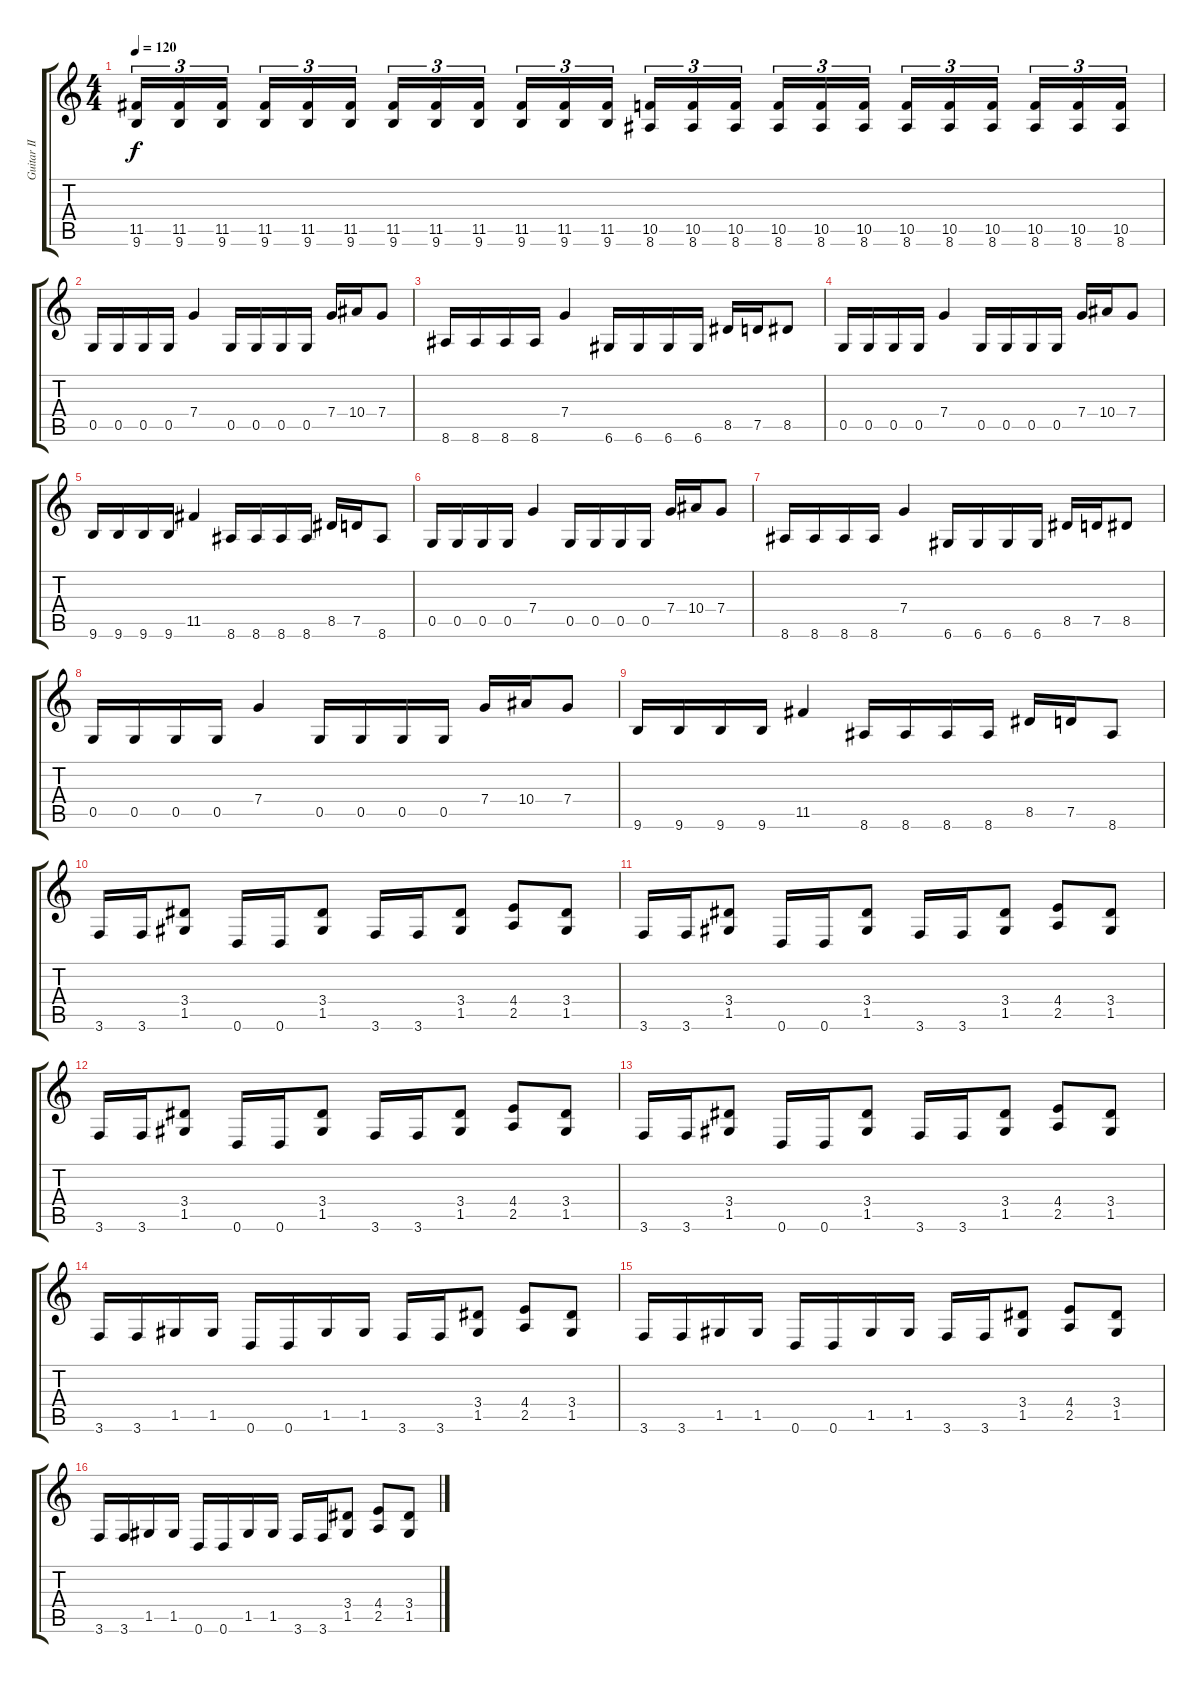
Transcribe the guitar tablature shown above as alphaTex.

\track ("Guitar II" "Guitar II") {instrument distortionguitar}
\staff {score tabs}
\tuning (D4 A3 F3 C3 G2 D2) {hide}
\ts (4 4)
\tempo 120
\clef g2
\ks c
(11.5 9.6).16{tu (3 2) dy f} (11.5 9.6).16{tu (3 2)} (11.5 9.6).16{tu (3 2)} (11.5 9.6).16{tu (3 2)} (11.5 9.6).16{tu (3 2)} (11.5 9.6).16{tu (3 2)} (11.5 9.6).16{tu (3 2)} (11.5 9.6).16{tu (3 2)} (11.5 9.6).16{tu (3 2)} (11.5 9.6).16{tu (3 2)} (11.5 9.6).16{tu (3 2)} (11.5 9.6).16{tu (3 2)} (10.5 8.6).16{tu (3 2)} (10.5 8.6).16{tu (3 2)} (10.5 8.6).16{tu (3 2)} (10.5 8.6).16{tu (3 2)} (10.5 8.6).16{tu (3 2)} (10.5 8.6).16{tu (3 2)} (10.5 8.6).16{tu (3 2)} (10.5 8.6).16{tu (3 2)} (10.5 8.6).16{tu (3 2)} (10.5 8.6).16{tu (3 2)} (10.5 8.6).16{tu (3 2)} (10.5 8.6).16{tu (3 2)} |
0.5.16 0.5.16 0.5.16 0.5.16 7.4.4 0.5.16 0.5.16 0.5.16 0.5.16 7.4.16 10.4.16 7.4.8 |
8.6.16 8.6.16 8.6.16 8.6.16 7.4.4 6.6.16 6.6.16 6.6.16 6.6.16 8.5.16 7.5.16 8.5.8 |
0.5.16 0.5.16 0.5.16 0.5.16 7.4.4 0.5.16 0.5.16 0.5.16 0.5.16 7.4.16 10.4.16 7.4.8 |
9.6.16 9.6.16 9.6.16 9.6.16 11.5.4 8.6.16 8.6.16 8.6.16 8.6.16 8.5.16 7.5.16 8.6.8 |
0.5.16 0.5.16 0.5.16 0.5.16 7.4.4 0.5.16 0.5.16 0.5.16 0.5.16 7.4.16 10.4.16 7.4.8 |
8.6.16 8.6.16 8.6.16 8.6.16 7.4.4 6.6.16 6.6.16 6.6.16 6.6.16 8.5.16 7.5.16 8.5.8 |
0.5.16 0.5.16 0.5.16 0.5.16 7.4.4 0.5.16 0.5.16 0.5.16 0.5.16 7.4.16 10.4.16 7.4.8 |
9.6.16 9.6.16 9.6.16 9.6.16 11.5.4 8.6.16 8.6.16 8.6.16 8.6.16 8.5.16 7.5.16 8.6.8 |
3.6.16 3.6.16 (3.4 1.5).8 0.6.16 0.6.16 (3.4 1.5).8 3.6.16 3.6.16 (3.4 1.5).8 (4.4 2.5).8 (3.4 1.5).8 |
3.6.16 3.6.16 (3.4 1.5).8 0.6.16 0.6.16 (3.4 1.5).8 3.6.16 3.6.16 (3.4 1.5).8 (4.4 2.5).8 (3.4 1.5).8 |
3.6.16 3.6.16 (3.4 1.5).8 0.6.16 0.6.16 (3.4 1.5).8 3.6.16 3.6.16 (3.4 1.5).8 (4.4 2.5).8 (3.4 1.5).8 |
3.6.16 3.6.16 (3.4 1.5).8 0.6.16 0.6.16 (3.4 1.5).8 3.6.16 3.6.16 (3.4 1.5).8 (4.4 2.5).8 (3.4 1.5).8 |
3.6.16 3.6.16 1.5.16 1.5.16 0.6.16 0.6.16 1.5.16 1.5.16 3.6.16 3.6.16 (3.4 1.5).8 (4.4 2.5).8 (3.4 1.5).8 |
3.6.16 3.6.16 1.5.16 1.5.16 0.6.16 0.6.16 1.5.16 1.5.16 3.6.16 3.6.16 (3.4 1.5).8 (4.4 2.5).8 (3.4 1.5).8 |
3.6.16 3.6.16 1.5.16 1.5.16 0.6.16 0.6.16 1.5.16 1.5.16 3.6.16 3.6.16 (3.4 1.5).8 (4.4 2.5).8 (3.4 1.5).8
